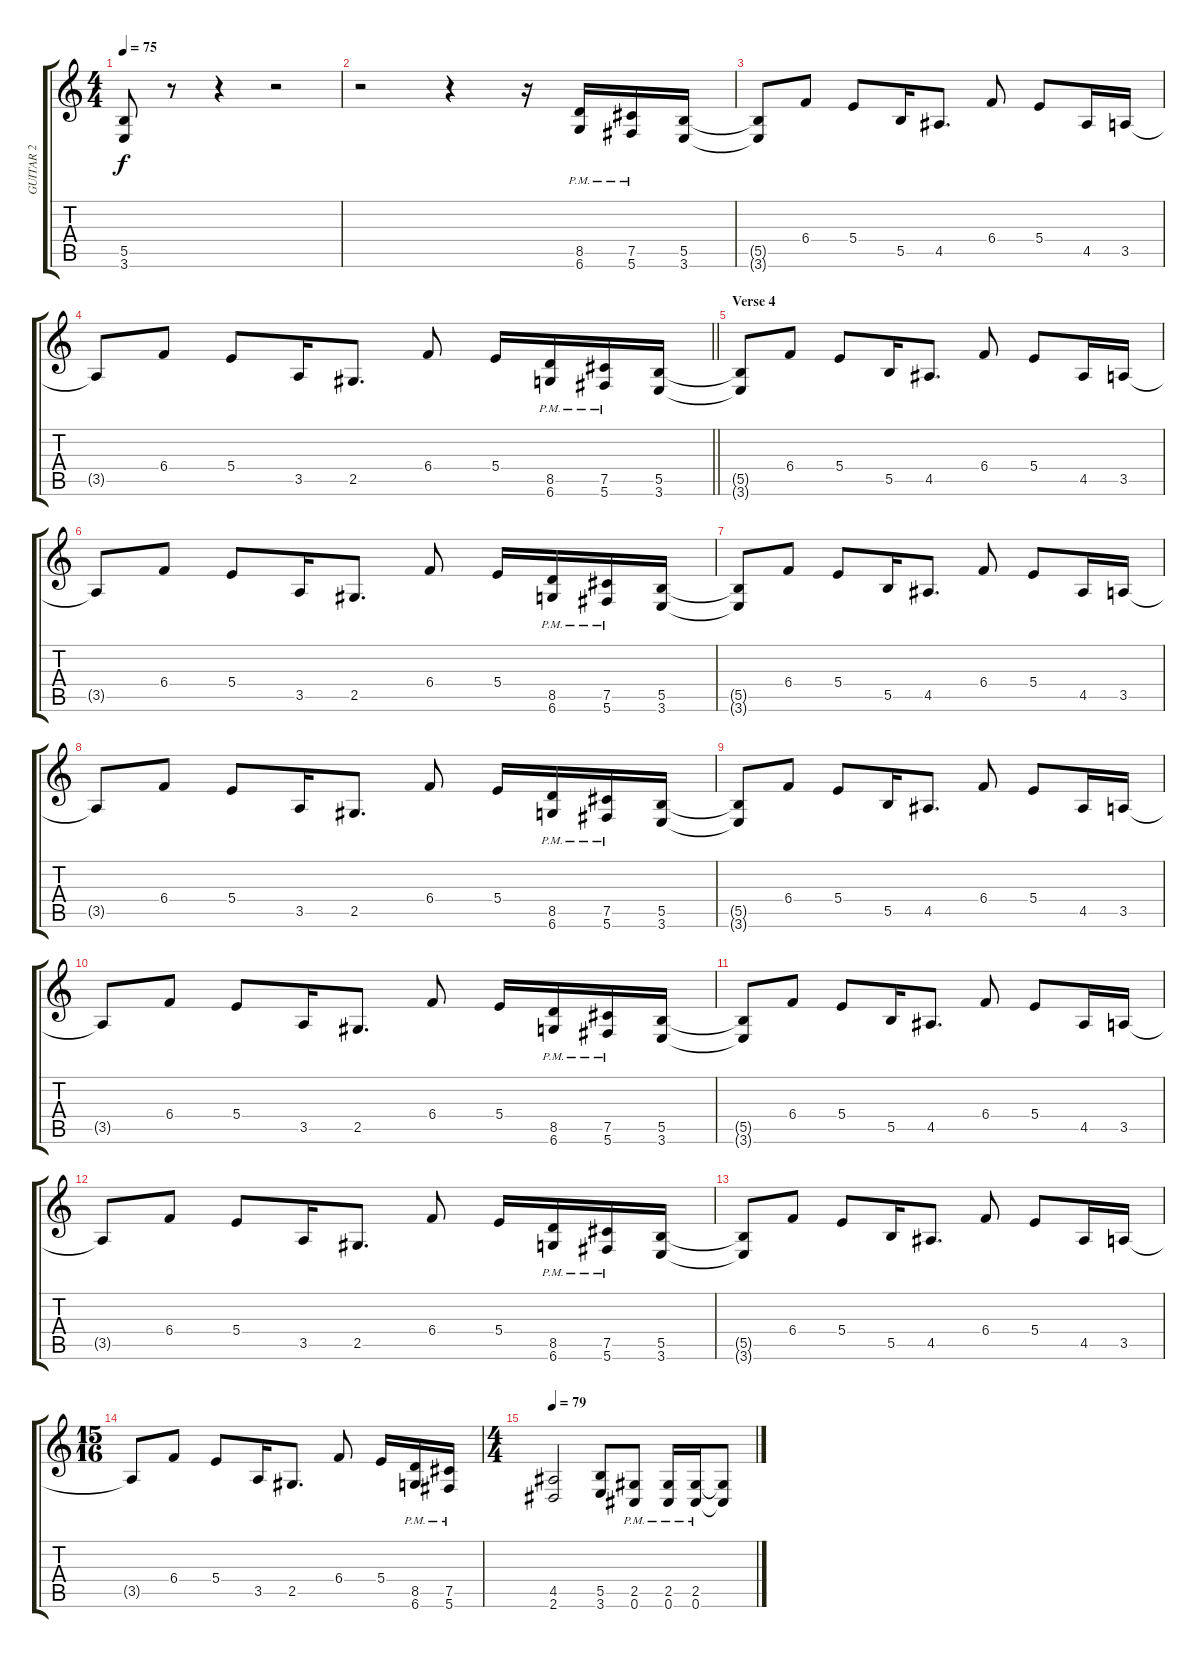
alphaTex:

\track ("GUITAR 2" "GUITAR 2") {instrument overdrivenguitar}
\staff {score tabs}
\tuning (Db4 Ab3 E3 B2 Gb2 Db2) {hide}
\ts (4 4)
\tempo 75
\clef g2
\ks c
(5.5 3.6).8{dy f} r.8 r.4 r.2 |
r.2 r.4 r.16 (8.5{pm} 6.6{pm}).16 (7.5{pm} 5.6{pm}).16 (5.5 3.6).16 |
(5.5{t} 3.6{t}).8 6.4.8 5.4.8 5.5.16 4.5.8{d} 6.4.8 5.4.8 4.5.16 3.5.16 |
\barLineRight lightlight
3.5{t}.8 6.4.8 5.4.8 3.5.16 2.5.8{d} 6.4.8 5.4.16 (8.5{pm} 6.6{pm}).16 (7.5{pm} 5.6{pm}).16 (5.5 3.6).16 |
\section ("" "Verse 4")
(5.5{t} 3.6{t}).8 6.4.8 5.4.8 5.5.16 4.5.8{d} 6.4.8 5.4.8 4.5.16 3.5.16 |
3.5{t}.8 6.4.8 5.4.8 3.5.16 2.5.8{d} 6.4.8 5.4.16 (8.5{pm} 6.6{pm}).16 (7.5{pm} 5.6{pm}).16 (5.5 3.6).16 |
(5.5{t} 3.6{t}).8 6.4.8 5.4.8 5.5.16 4.5.8{d} 6.4.8 5.4.8 4.5.16 3.5.16 |
3.5{t}.8 6.4.8 5.4.8 3.5.16 2.5.8{d} 6.4.8 5.4.16 (8.5{pm} 6.6{pm}).16 (7.5{pm} 5.6{pm}).16 (5.5 3.6).16 |
(5.5{t} 3.6{t}).8 6.4.8 5.4.8 5.5.16 4.5.8{d} 6.4.8 5.4.8 4.5.16 3.5.16 |
3.5{t}.8 6.4.8 5.4.8 3.5.16 2.5.8{d} 6.4.8 5.4.16 (8.5{pm} 6.6{pm}).16 (7.5{pm} 5.6{pm}).16 (5.5 3.6).16 |
(5.5{t} 3.6{t}).8 6.4.8 5.4.8 5.5.16 4.5.8{d} 6.4.8 5.4.8 4.5.16 3.5.16 |
3.5{t}.8 6.4.8 5.4.8 3.5.16 2.5.8{d} 6.4.8 5.4.16 (8.5{pm} 6.6{pm}).16 (7.5{pm} 5.6{pm}).16 (5.5 3.6).16 |
(5.5{t} 3.6{t}).8 6.4.8 5.4.8 5.5.16 4.5.8{d} 6.4.8 5.4.8 4.5.16 3.5.16 |
\ts (15 16)
3.5{t}.8 6.4.8 5.4.8 3.5.16 2.5.8{d} 6.4.8 5.4.16 (8.5{pm} 6.6{pm}).16 (7.5{pm} 5.6{pm}).16 |
\ts (4 4)
\tempo 79
(4.5 2.6).2 (5.5 3.6).8 (2.5{pm} 0.6{pm}).8 (2.5{pm} 0.6{pm}).16 (2.5{pm} 0.6{pm}).16 (2.5{t} 0.6{t}).8
